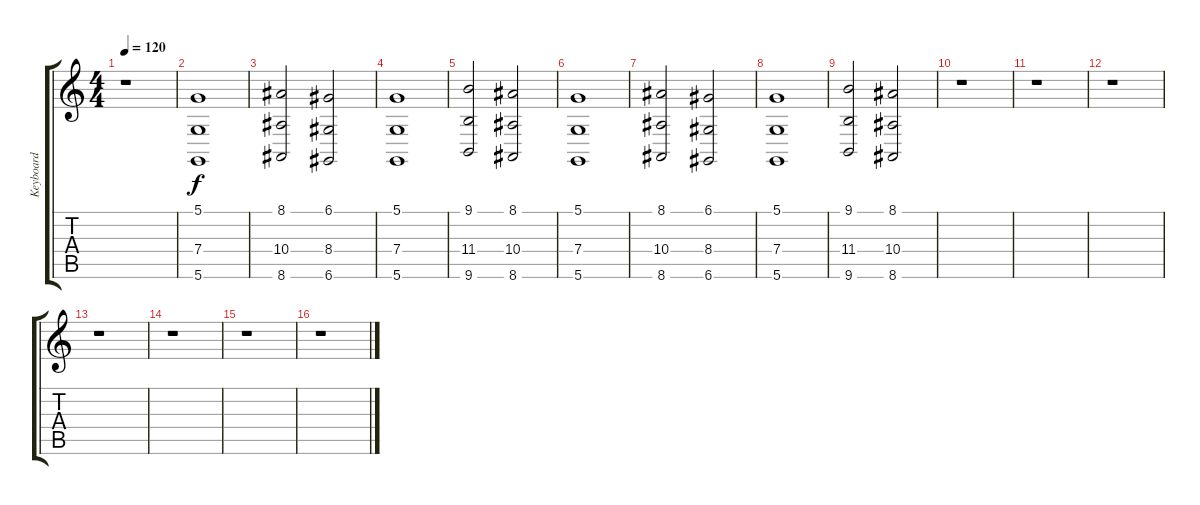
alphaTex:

\track ("Keyboard" "Keyboard") {instrument synthstrings1}
\staff {score tabs}
\tuning (D4 A3 F3 C3 G2 D2) {hide}
\ts (4 4)
\tempo 120
\clef g2
\ks c
r.1{dy f} |
(5.1 7.4 5.6).1 |
(8.1 10.4 8.6).2 (6.1 8.4 6.6).2 |
(5.1 7.4 5.6).1 |
(9.1 11.4 9.6).2 (8.1 10.4 8.6).2 |
(5.1 7.4 5.6).1 |
(8.1 10.4 8.6).2 (6.1 8.4 6.6).2 |
(5.1 7.4 5.6).1 |
(9.1 11.4 9.6).2 (8.1 10.4 8.6).2 |
r.1 |
r.1 |
r.1 |
r.1 |
r.1 |
r.1 |
r.1
